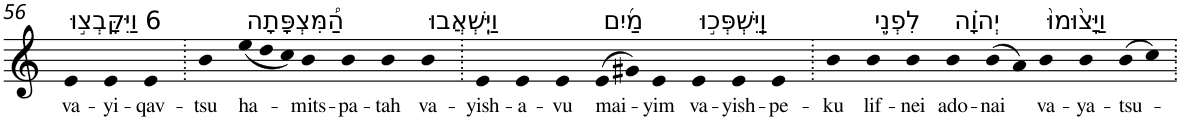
**kern	**text
*part1	*part1
*staff1	*staff1
*I"Piano	*
*I'Pno	*
!!LO:PB:g=z
*clefG2	*
*k[]	*
=56	=56
!LO:TX:a:t=6 וַיִּקָּבְצ֣וּ	!
!	!LO:LY:b
4e	va-
!	!LO:LY:b
4e	-yi-
!	!LO:LY:b
4e	-qav-
=57.	=57.
!	!LO:LY:b
4b	-tsu
*Xtuplet	*
!LO:TX:a:t=הַ֠מִּצְפָּתָה	!
!	!LO:LY:b
(<12ee	ha-
12dd	.
12cc)	.
!	!LO:LY:b
4b	-mits-
!	!LO:LY:b
4b	-pa-
!	!LO:LY:b
4b	-tah
!LO:TX:a:t=וַיִּֽשְׁאֲבוּ	!
!	!LO:LY:b
4b	va-
=58.	=58.
!	!LO:LY:b
4e	-yish-
!	!LO:LY:b
4e	-a-
!	!LO:LY:b
4e	-vu
!LO:TX:a:t=מַ֜יִם	!
!	!LO:LY:b
(>8e	mai-
8g#X)	.
!	!LO:LY:b
4e	-yim
!LO:TX:a:t=וַֽיִּשְׁפְּכ֣וּ	!
!	!LO:LY:b
4e	va-
!	!LO:LY:b
4e	-yish-
!	!LO:LY:b
4e	-pe-
=59.	=59.
!	!LO:LY:b
4b	-ku
!LO:TX:a:t=לִפְנֵ֣י	!
!	!LO:LY:b
4b	lif-
!	!LO:LY:b
4b	-nei
!LO:TX:a:t=יְהוָ֗ה	!
!	!LO:LY:b
4b	ado-
!	!LO:LY:b
(>8b	-nai
8a)	.
!LO:TX:a:t=וַיָּצ֙וּמוּ֙	!
!	!LO:LY:b
4b	va-
!	!LO:LY:b
4b	-ya-
!	!LO:LY:b
(>8b	-tsu-
8cc)	.
=.	=.
*-	*-
